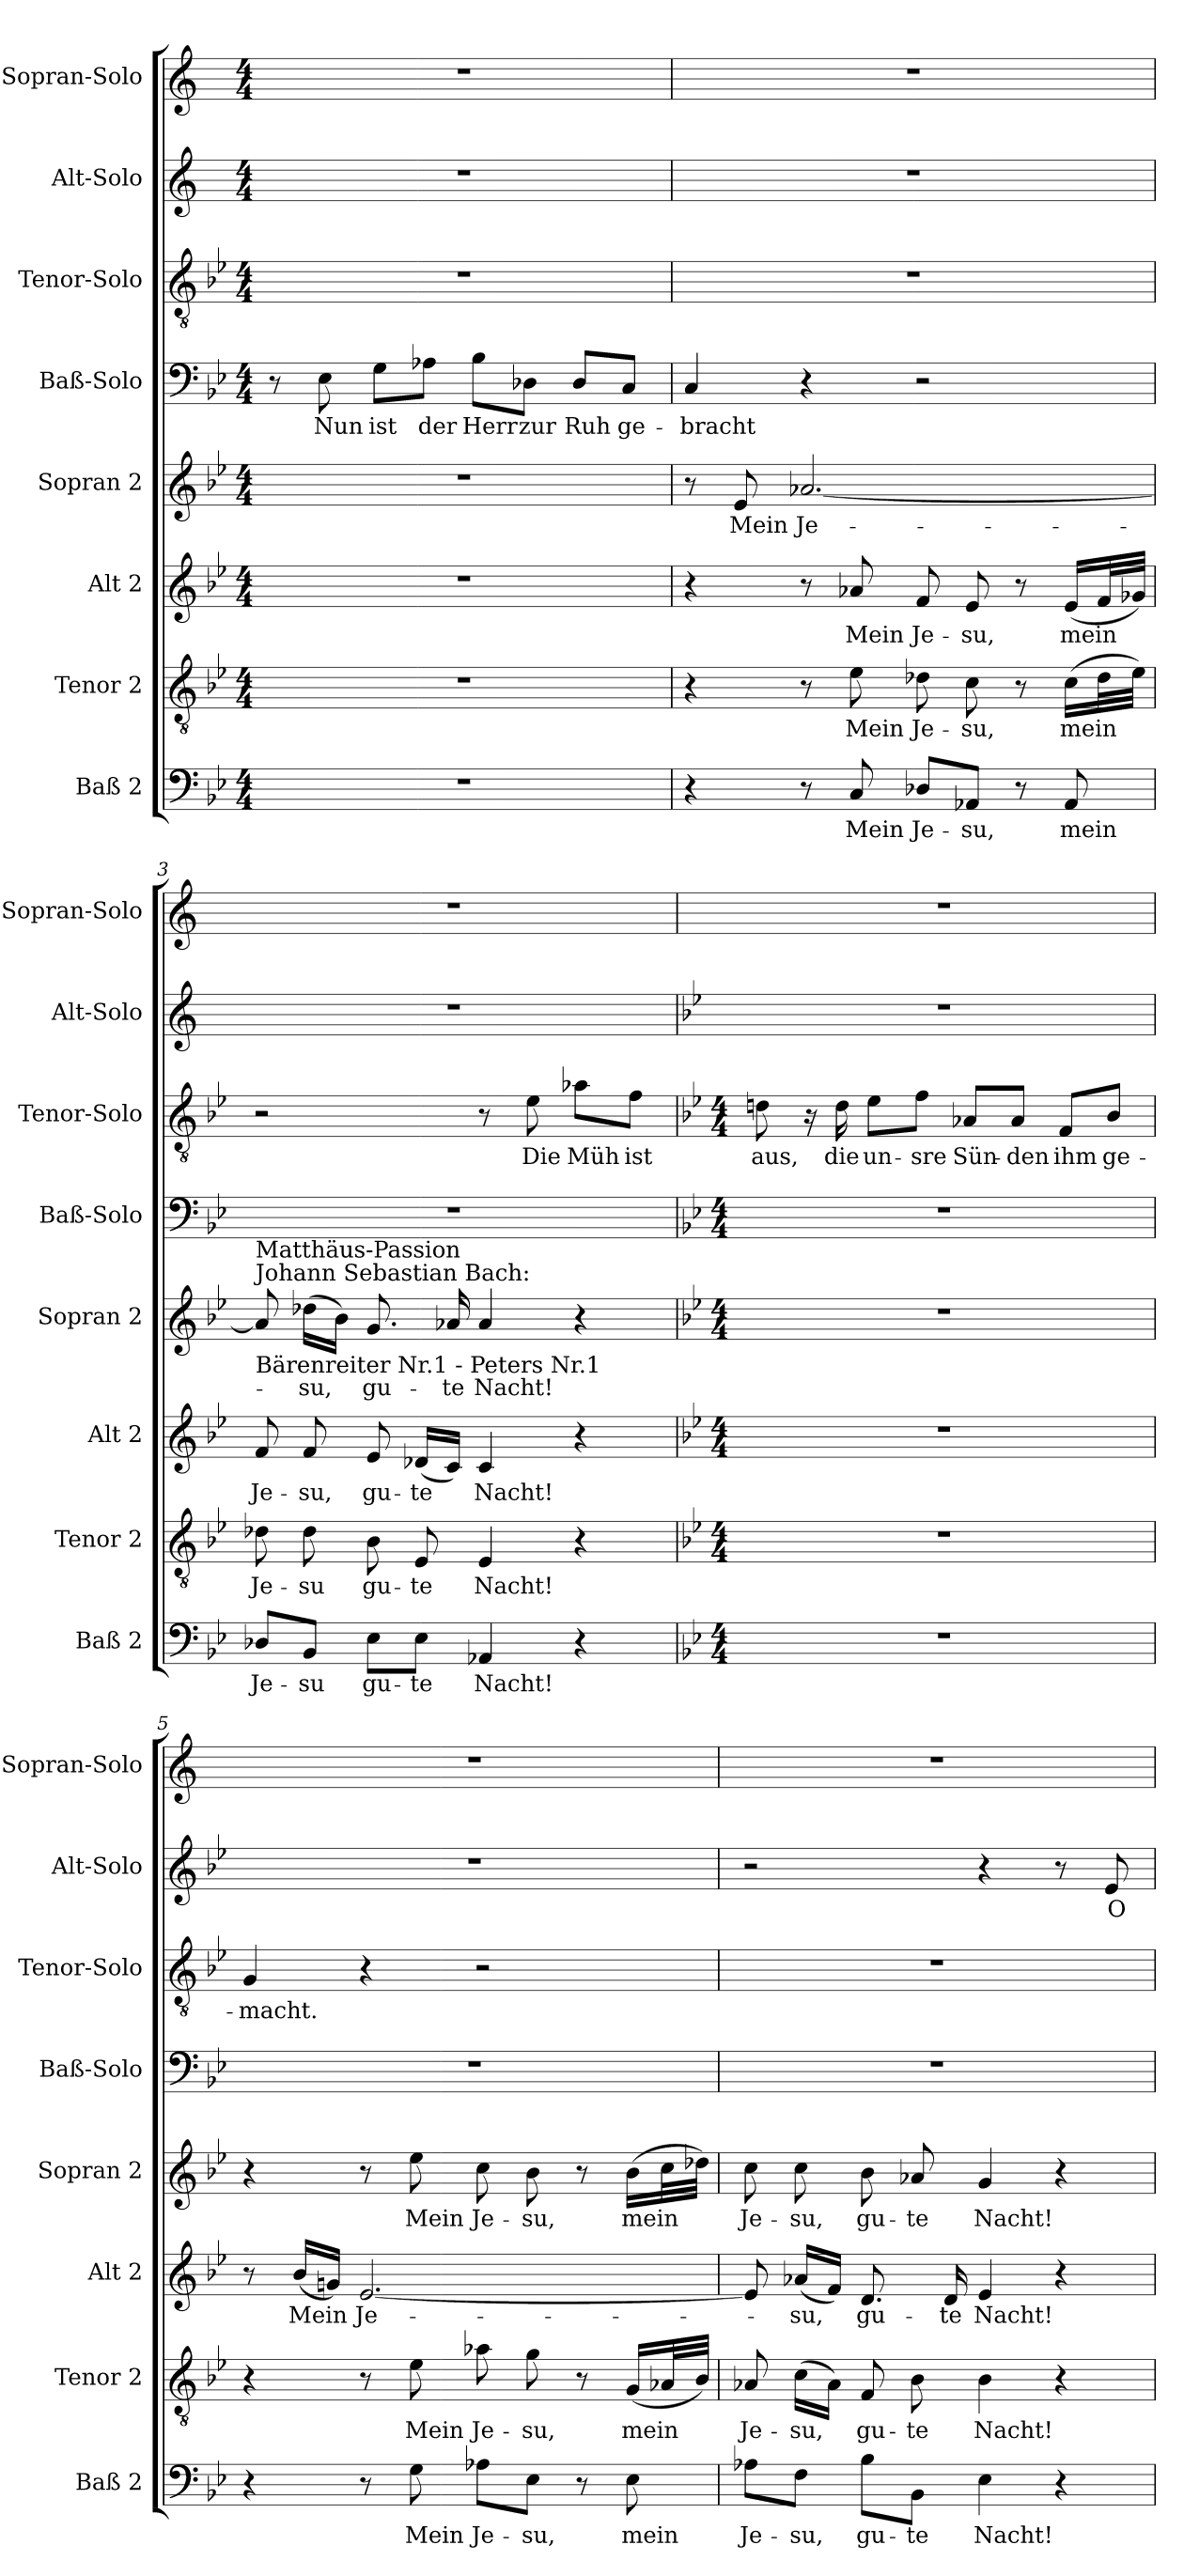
**kern	**text	**kern	**text	**kern	**text	**kern	**text	**kern	**text	**kern	**text	**kern	**text	**kern
*part8	*part8	*part7	*part7	*part6	*part6	*part5	*part5	*part4	*part4	*part3	*part3	*part2	*part2	*part1
*staff8	*staff8	*staff7	*staff7	*staff6	*staff6	*staff5	*staff5	*staff4	*staff4	*staff3	*staff3	*staff2	*staff2	*staff1
*I"Baß 2	*	*I"Tenor 2	*	*I"Alt 2	*	*I"Sopran 2	*	*I"Baß-Solo	*	*I"Tenor-Solo	*	*I"Alt-Solo	*	*I"Sopran-Solo
*I'Baß 2	*	*I'Tenor 2	*	*I'Alt 2	*	*I'Sopran 2	*	*I'Baß-Solo	*	*I'Tenor-Solo	*	*I'Alt-Solo	*	*I'Sopran-Solo
*clefF4	*	*clefGv2	*	*clefG2	*	*clefG2	*	*clefF4	*	*clefGv2	*	*clefG2	*	*clefG2
*k[b-e-]	*	*k[b-e-]	*	*k[b-e-]	*	*k[b-e-]	*	*k[b-e-]	*	*k[b-e-]	*	*k[]	*	*k[]
*B-:	*	*B-:	*	*B-:	*	*B-:	*	*B-:	*	*B-:	*	*C:	*	*C:
*M4/4	*	*M4/4	*	*M4/4	*	*M4/4	*	*M4/4	*	*M4/4	*	*M4/4	*	*M4/4
=1	=1	=1	=1	=1	=1	=1	=1	=1	=1	=1	=1	=1	=1	=1
1r	.	1r	.	1r	.	1r	.	8r	.	1r	.	1r	.	1r
!	!	!	!	!	!	!	!	!	!LO:LY:b	!	!	!	!	!
.	.	.	.	.	.	.	.	8E-\	Nun	.	.	.	.	.
!	!	!	!	!	!	!	!	!	!LO:LY:b	!	!	!	!	!
.	.	.	.	.	.	.	.	8G\L	ist	.	.	.	.	.
!	!	!	!	!	!	!	!	!	!LO:LY:b	!	!	!	!	!
.	.	.	.	.	.	.	.	8A-X\J	der	.	.	.	.	.
!	!	!	!	!	!	!	!	!	!LO:LY:b	!	!	!	!	!
.	.	.	.	.	.	.	.	8B-\L	Herr	.	.	.	.	.
!	!	!	!	!	!	!	!	!	!LO:LY:b	!	!	!	!	!
.	.	.	.	.	.	.	.	8D-X\J	zur	.	.	.	.	.
!	!	!	!	!	!	!	!	!	!LO:LY:b	!	!	!	!	!
.	.	.	.	.	.	.	.	8D-/L	Ruh	.	.	.	.	.
!	!	!	!	!	!	!	!	!	!LO:LY:b	!	!	!	!	!
.	.	.	.	.	.	.	.	8C/J	ge-	.	.	.	.	.
=2	=2	=2	=2	=2	=2	=2	=2	=2	=2	=2	=2	=2	=2	=2
!	!	!	!	!	!	!	!	!	!LO:LY:b	!	!	!	!	!
4r	.	4r	.	4r	.	8r	.	4C/	-bracht	1r	.	1r	.	1r
!	!	!	!	!	!	!	!LO:LY:b	!	!	!	!	!	!	!
.	.	.	.	.	.	8e-/	Mein	.	.	.	.	.	.	.
!	!	!	!	!	!	!	!LO:LY:b	!	!	!	!	!	!	!
8r	.	8r	.	8r	.	[2.a-X/	Je-	4r	.	.	.	.	.	.
!	!LO:LY:b	!	!LO:LY:b	!	!LO:LY:b	!	!	!	!	!	!	!	!	!
8C/	Mein	8e-\	Mein	8a-X/	Mein	.	.	.	.	.	.	.	.	.
!	!LO:LY:b	!	!LO:LY:b	!	!LO:LY:b	!	!	!	!	!	!	!	!	!
8D-X/L	Je-	8d-X\	Je-	8f/	Je-	.	.	2r	.	.	.	.	.	.
!	!LO:LY:b	!	!LO:LY:b	!	!LO:LY:b	!	!	!	!	!	!	!	!	!
8AA-X/J	-su,	8c\	-su,	8e-/	-su,	.	.	.	.	.	.	.	.	.
8r	.	8r	.	8r	.	.	.	.	.	.	.	.	.	.
!	!LO:LY:b	!	!LO:LY:b	!	!LO:LY:b	!	!	!	!	!	!	!	!	!
8AA-/	mein	(>16c\LL	mein	(<16e-/LL	mein	.	.	.	.	.	.	.	.	.
.	.	32d-\L	.	32f/L	.	.	.	.	.	.	.	.	.	.
.	.	32e-\JJJ)	.	32g-X/JJJ)	.	.	.	.	.	.	.	.	.	.
=3	=3	=3	=3	=3	=3	=3	=3	=3	=3	=3	=3	=3	=3	=3
!	!	!	!	!	!	!LO:TX:a:t=Johann Sebastian Bach&colon;	!	!	!	!	!	!	!	!
!	!	!	!	!	!	!LO:TX:a:t=Matthäus-Passion	!	!	!	!	!	!	!	!
!	!	!	!	!	!	!LO:TX:b:t=Bärenreiter Nr.1 - Peters Nr.1	!	!	!	!	!	!	!	!
!	!LO:LY:b	!	!LO:LY:b	!	!LO:LY:b	!	!	!	!	!	!	!	!	!
8D-X/L	Je-	8d-X\	Je-	8f/	Je-	8a-/]	.	1r	.	2r	.	1r	.	1r
!	!LO:LY:b	!	!LO:LY:b	!	!LO:LY:b	!	!LO:LY:b	!	!	!	!	!	!	!
8BB-/J	-su	8d-\	-su	8f/	-su,	(>16dd-X\LL	-su,	.	.	.	.	.	.	.
.	.	.	.	.	.	16b-\JJ)	.	.	.	.	.	.	.	.
!	!LO:LY:b	!	!LO:LY:b	!	!LO:LY:b	!	!LO:LY:b	!	!	!	!	!	!	!
8E-\L	gu-	8B-\	gu-	8e-/	gu-	8.g/	gu-	.	.	.	.	.	.	.
!	!LO:LY:b	!	!LO:LY:b	!	!LO:LY:b	!	!	!	!	!	!	!	!	!
8E-\J	-te	8E-/	-te	(<16d-X/LL	-te	.	.	.	.	.	.	.	.	.
!	!	!	!	!	!	!	!LO:LY:b	!	!	!	!	!	!	!
.	.	.	.	16c/JJ)	.	16a-/	-te	.	.	.	.	.	.	.
!	!LO:LY:b	!	!LO:LY:b	!	!LO:LY:b	!	!LO:LY:b	!	!	!	!	!	!	!
4AA-X/	Nacht!	4E-/	Nacht!	4c/	Nacht!	4a-/	Nacht!	.	.	8r	.	.	.	.
!	!	!	!	!	!	!	!	!	!	!	!LO:LY:b	!	!	!
.	.	.	.	.	.	.	.	.	.	8e-\	Die	.	.	.
!	!	!	!	!	!	!	!	!	!	!	!LO:LY:b	!	!	!
4r	.	4r	.	4r	.	4r	.	.	.	8a-X\L	Müh	.	.	.
!	!	!	!	!	!	!	!	!	!	!	!LO:LY:b	!	!	!
.	.	.	.	.	.	.	.	.	.	8f\J	ist	.	.	.
!!LO:LB:g=z
=4	=4	=4	=4	=4	=4	=4	=4	=4	=4	=4	=4	=4	=4	=4
*	*	*	*	*	*	*	*	*	*	*	*	*k[b-e-]	*	*
*	*	*	*	*	*	*	*	*	*	*	*	*B-:	*	*
*M4/4	*	*M4/4	*	*M4/4	*	*M4/4	*	*M4/4	*	*M4/4	*	*	*	*
!	!	!	!	!	!	!	!	!	!	!	!LO:LY:b	!	!	!
1r	.	1r	.	1r	.	1r	.	1r	.	8dn\	aus,	1r	.	1r
.	.	.	.	.	.	.	.	.	.	16r	.	.	.	.
!	!	!	!	!	!	!	!	!	!	!	!LO:LY:b	!	!	!
.	.	.	.	.	.	.	.	.	.	16d\	die	.	.	.
!	!	!	!	!	!	!	!	!	!	!	!LO:LY:b	!	!	!
.	.	.	.	.	.	.	.	.	.	8e-\L	un-	.	.	.
!	!	!	!	!	!	!	!	!	!	!	!LO:LY:b	!	!	!
.	.	.	.	.	.	.	.	.	.	8f\J	-sre	.	.	.
!	!	!	!	!	!	!	!	!	!	!	!LO:LY:b	!	!	!
.	.	.	.	.	.	.	.	.	.	8A-X/L	Sün-	.	.	.
!	!	!	!	!	!	!	!	!	!	!	!LO:LY:b	!	!	!
.	.	.	.	.	.	.	.	.	.	8A-/J	-den	.	.	.
!	!	!	!	!	!	!	!	!	!	!	!LO:LY:b	!	!	!
.	.	.	.	.	.	.	.	.	.	8F/L	ihm	.	.	.
!	!	!	!	!	!	!	!	!	!	!	!LO:LY:b	!	!	!
.	.	.	.	.	.	.	.	.	.	8B-/J	ge-	.	.	.
=5	=5	=5	=5	=5	=5	=5	=5	=5	=5	=5	=5	=5	=5	=5
!	!	!	!	!	!	!	!	!	!	!	!LO:LY:b	!	!	!
4r	.	4r	.	8r	.	4r	.	1r	.	4G/	-macht.	1r	.	1r
!	!	!	!	!	!LO:LY:b	!	!	!	!	!	!	!	!	!
.	.	.	.	(<16b-/LL	Mein	.	.	.	.	.	.	.	.	.
.	.	.	.	16gn/JJ)	.	.	.	.	.	.	.	.	.	.
!	!	!	!	!	!LO:LY:b	!	!	!	!	!	!	!	!	!
8r	.	8r	.	[2.e-/	Je-	8r	.	.	.	4r	.	.	.	.
!	!LO:LY:b	!	!LO:LY:b	!	!	!	!LO:LY:b	!	!	!	!	!	!	!
8G\	Mein	8e-\	Mein	.	.	8ee-\	Mein	.	.	.	.	.	.	.
!	!LO:LY:b	!	!LO:LY:b	!	!	!	!LO:LY:b	!	!	!	!	!	!	!
8A-X\L	Je-	8a-X\	Je-	.	.	8cc\	Je-	.	.	2r	.	.	.	.
!	!LO:LY:b	!	!LO:LY:b	!	!	!	!LO:LY:b	!	!	!	!	!	!	!
8E-\J	-su,	8g\	-su,	.	.	8b-\	-su,	.	.	.	.	.	.	.
8r	.	8r	.	.	.	8r	.	.	.	.	.	.	.	.
!	!LO:LY:b	!	!LO:LY:b	!	!	!	!LO:LY:b	!	!	!	!	!	!	!
8E-\	mein	(<16G/LL	mein	.	.	(>16b-\LL	mein	.	.	.	.	.	.	.
.	.	32A-X/L	.	.	.	32cc\L	.	.	.	.	.	.	.	.
.	.	32B-/JJJ)	.	.	.	32dd-X\JJJ)	.	.	.	.	.	.	.	.
=6	=6	=6	=6	=6	=6	=6	=6	=6	=6	=6	=6	=6	=6	=6
!	!LO:LY:b	!	!LO:LY:b	!	!	!	!LO:LY:b	!	!	!	!	!	!	!
8A-X\L	Je-	8A-X/	Je-	8e-/]	.	8cc\	Je-	1r	.	1r	.	2r	.	1r
!	!LO:LY:b	!	!LO:LY:b	!	!LO:LY:b	!	!LO:LY:b	!	!	!	!	!	!	!
8F\J	-su,	(>16c\LL	-su,	(<16a-X/LL	-su,	8cc\	-su,	.	.	.	.	.	.	.
.	.	16A-\JJ)	.	16f/JJ)	.	.	.	.	.	.	.	.	.	.
!	!LO:LY:b	!	!LO:LY:b	!	!LO:LY:b	!	!LO:LY:b	!	!	!	!	!	!	!
8B-\L	gu-	8F/	gu-	8.d/	gu-	8b-\	gu-	.	.	.	.	.	.	.
!	!LO:LY:b	!	!LO:LY:b	!	!	!	!LO:LY:b	!	!	!	!	!	!	!
8BB-\J	-te	8B-\	-te	.	.	8a-X/	-te	.	.	.	.	.	.	.
!	!	!	!	!	!LO:LY:b	!	!	!	!	!	!	!	!	!
.	.	.	.	16d/	-te	.	.	.	.	.	.	.	.	.
!	!LO:LY:b	!	!LO:LY:b	!	!LO:LY:b	!	!LO:LY:b	!	!	!	!	!	!	!
4E-\	Nacht!	4B-\	Nacht!	4e-/	Nacht!	4g/	Nacht!	.	.	.	.	4r	.	.
4r	.	4r	.	4r	.	4r	.	.	.	.	.	8r	.	.
!	!	!	!	!	!	!	!	!	!	!	!	!	!LO:LY:b	!
.	.	.	.	.	.	.	.	.	.	.	.	8e-/	O	.
=	=	=	=	=	=	=	=	=	=	=	=	=	=	=
*-	*-	*-	*-	*-	*-	*-	*-	*-	*-	*-	*-	*-	*-	*-
